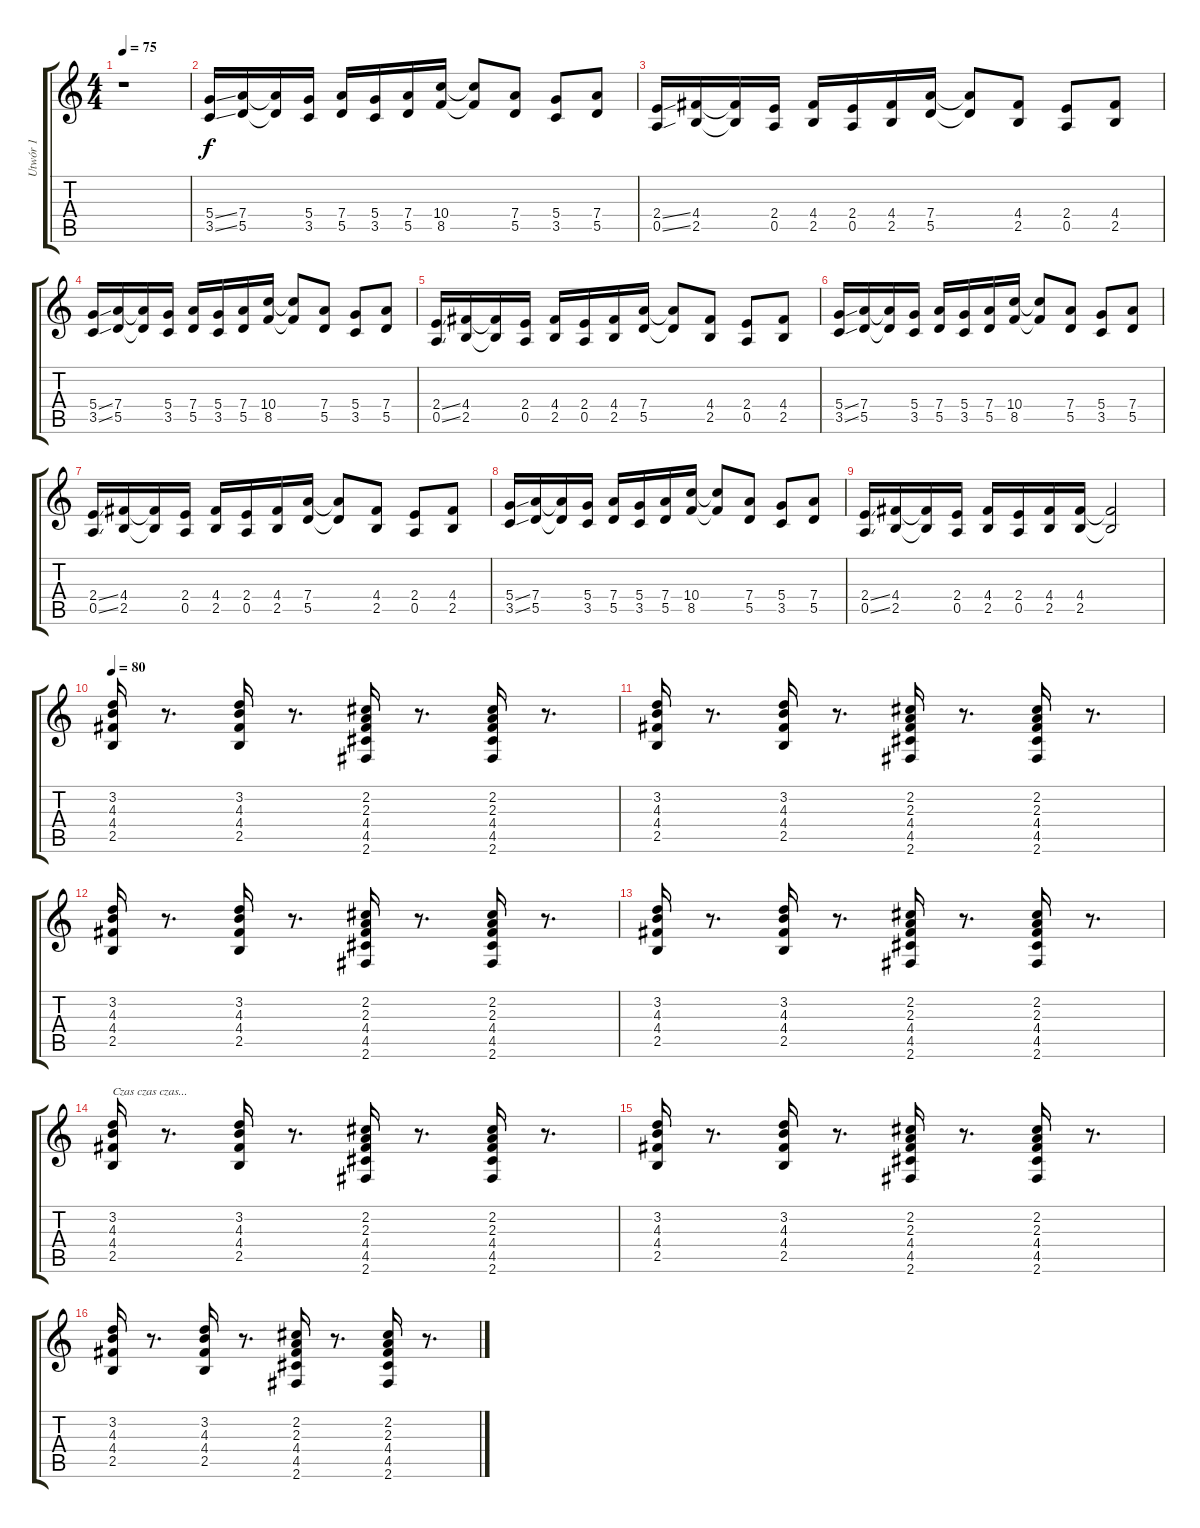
\track ("Utwór 1" "Utwór 1") {instrument distortionguitar}
\staff {score tabs}
\tuning (E4 B3 G3 D3 A2 E2) {hide}
\ts (4 4)
\tempo 75
\clef g2
\ks c
r.1{dy f instrument distortionguitar} |
(5.4{ss} 3.5{ss}).16 (7.4 5.5).16 (7.4{t} 5.5{t}).16 (5.4 3.5).16 (7.4 5.5).16 (5.4 3.5).16 (7.4 5.5).16 (10.4 8.5).16 (10.4{t} 8.5{t}).8 (7.4 5.5).8 (5.4 3.5).8 (7.4 5.5).8 |
(2.4{ss} 0.5{ss}).16 (4.4 2.5).16 (4.4{t} 2.5{t}).16 (2.4 0.5).16 (4.4 2.5).16 (2.4 0.5).16 (4.4 2.5).16 (7.4 5.5).16 (7.4{t} 5.5{t}).8 (4.4 2.5).8 (2.4 0.5).8 (4.4 2.5).8 |
(5.4{ss} 3.5{ss}).16 (7.4 5.5).16 (7.4{t} 5.5{t}).16 (5.4 3.5).16 (7.4 5.5).16 (5.4 3.5).16 (7.4 5.5).16 (10.4 8.5).16 (10.4{t} 8.5{t}).8 (7.4 5.5).8 (5.4 3.5).8 (7.4 5.5).8 |
(2.4{ss} 0.5{ss}).16 (4.4 2.5).16 (4.4{t} 2.5{t}).16 (2.4 0.5).16 (4.4 2.5).16 (2.4 0.5).16 (4.4 2.5).16 (7.4 5.5).16 (7.4{t} 5.5{t}).8 (4.4 2.5).8 (2.4 0.5).8 (4.4 2.5).8 |
(5.4{ss} 3.5{ss}).16 (7.4 5.5).16 (7.4{t} 5.5{t}).16 (5.4 3.5).16 (7.4 5.5).16 (5.4 3.5).16 (7.4 5.5).16 (10.4 8.5).16 (10.4{t} 8.5{t}).8 (7.4 5.5).8 (5.4 3.5).8 (7.4 5.5).8 |
(2.4{ss} 0.5{ss}).16 (4.4 2.5).16 (4.4{t} 2.5{t}).16 (2.4 0.5).16 (4.4 2.5).16 (2.4 0.5).16 (4.4 2.5).16 (7.4 5.5).16 (7.4{t} 5.5{t}).8 (4.4 2.5).8 (2.4 0.5).8 (4.4 2.5).8 |
(5.4{ss} 3.5{ss}).16 (7.4 5.5).16 (7.4{t} 5.5{t}).16 (5.4 3.5).16 (7.4 5.5).16 (5.4 3.5).16 (7.4 5.5).16 (10.4 8.5).16 (10.4{t} 8.5{t}).8 (7.4 5.5).8 (5.4 3.5).8 (7.4 5.5).8 |
(2.4{ss} 0.5{ss}).16 (4.4 2.5).16 (4.4{t} 2.5{t}).16 (2.4 0.5).16 (4.4 2.5).16 (2.4 0.5).16 (4.4 2.5).16 (4.4 2.5).16 (4.4{t} 2.5{t}).2 |
\tempo 80
(3.2 4.3 4.4 2.5).16 r.8{d} (3.2 4.3 4.4 2.5).16 r.8{d} (2.2 2.3 4.4 4.5 2.6).16 r.8{d} (2.2 2.3 4.4 4.5 2.6).16 r.8{d} |
(3.2 4.3 4.4 2.5).16 r.8{d} (3.2 4.3 4.4 2.5).16 r.8{d} (2.2 2.3 4.4 4.5 2.6).16 r.8{d} (2.2 2.3 4.4 4.5 2.6).16 r.8{d} |
(3.2 4.3 4.4 2.5).16 r.8{d} (3.2 4.3 4.4 2.5).16 r.8{d} (2.2 2.3 4.4 4.5 2.6).16 r.8{d} (2.2 2.3 4.4 4.5 2.6).16 r.8{d} |
(3.2 4.3 4.4 2.5).16 r.8{d} (3.2 4.3 4.4 2.5).16 r.8{d} (2.2 2.3 4.4 4.5 2.6).16 r.8{d} (2.2 2.3 4.4 4.5 2.6).16 r.8{d} |
(3.2 4.3 4.4 2.5).16{txt "Czas czas czas..."} r.8{d} (3.2 4.3 4.4 2.5).16 r.8{d} (2.2 2.3 4.4 4.5 2.6).16 r.8{d} (2.2 2.3 4.4 4.5 2.6).16 r.8{d} |
(3.2 4.3 4.4 2.5).16 r.8{d} (3.2 4.3 4.4 2.5).16 r.8{d} (2.2 2.3 4.4 4.5 2.6).16 r.8{d} (2.2 2.3 4.4 4.5 2.6).16 r.8{d} |
(3.2 4.3 4.4 2.5).16 r.8{d} (3.2 4.3 4.4 2.5).16 r.8{d} (2.2 2.3 4.4 4.5 2.6).16 r.8{d} (2.2 2.3 4.4 4.5 2.6).16 r.8{d}
